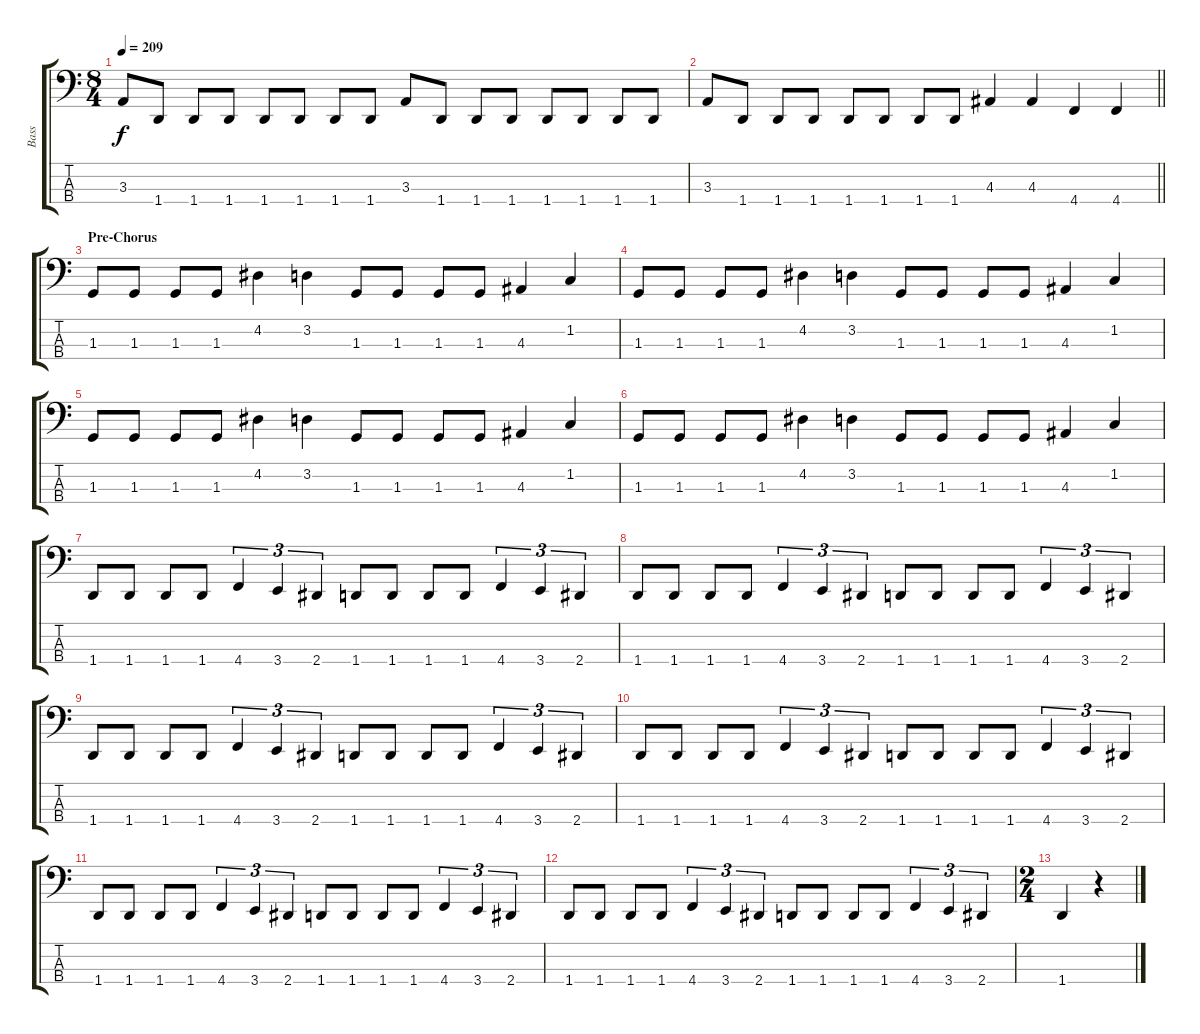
\track ("Bass" "Bass") {instrument electricbassfinger}
\staff {score tabs}
\tuning (E2 B1 Gb1 Db1) {hide}
\ts (8 4)
\tempo 209
\clef f4
\ks c
3.3.8{dy f} 1.4.8 1.4.8 1.4.8 1.4.8 1.4.8 1.4.8 1.4.8 3.3.8 1.4.8 1.4.8 1.4.8 1.4.8 1.4.8 1.4.8 1.4.8 |
\barLineRight lightlight
3.3.8 1.4.8 1.4.8 1.4.8 1.4.8 1.4.8 1.4.8 1.4.8 4.3.4 4.3.4 4.4.4 4.4.4 |
\section ("" "Pre-Chorus")
1.3.8 1.3.8 1.3.8 1.3.8 4.2.4 3.2.4 1.3.8 1.3.8 1.3.8 1.3.8 4.3.4 1.2.4 |
1.3.8 1.3.8 1.3.8 1.3.8 4.2.4 3.2.4 1.3.8 1.3.8 1.3.8 1.3.8 4.3.4 1.2.4 |
1.3.8 1.3.8 1.3.8 1.3.8 4.2.4 3.2.4 1.3.8 1.3.8 1.3.8 1.3.8 4.3.4 1.2.4 |
1.3.8 1.3.8 1.3.8 1.3.8 4.2.4 3.2.4 1.3.8 1.3.8 1.3.8 1.3.8 4.3.4 1.2.4 |
1.4.8 1.4.8 1.4.8 1.4.8 4.4.4{tu (3 2)} 3.4.4{tu (3 2)} 2.4.4{tu (3 2)} 1.4.8 1.4.8 1.4.8 1.4.8 4.4.4{tu (3 2)} 3.4.4{tu (3 2)} 2.4.4{tu (3 2)} |
1.4.8 1.4.8 1.4.8 1.4.8 4.4.4{tu (3 2)} 3.4.4{tu (3 2)} 2.4.4{tu (3 2)} 1.4.8 1.4.8 1.4.8 1.4.8 4.4.4{tu (3 2)} 3.4.4{tu (3 2)} 2.4.4{tu (3 2)} |
1.4.8 1.4.8 1.4.8 1.4.8 4.4.4{tu (3 2)} 3.4.4{tu (3 2)} 2.4.4{tu (3 2)} 1.4.8 1.4.8 1.4.8 1.4.8 4.4.4{tu (3 2)} 3.4.4{tu (3 2)} 2.4.4{tu (3 2)} |
1.4.8 1.4.8 1.4.8 1.4.8 4.4.4{tu (3 2)} 3.4.4{tu (3 2)} 2.4.4{tu (3 2)} 1.4.8 1.4.8 1.4.8 1.4.8 4.4.4{tu (3 2)} 3.4.4{tu (3 2)} 2.4.4{tu (3 2)} |
1.4.8 1.4.8 1.4.8 1.4.8 4.4.4{tu (3 2)} 3.4.4{tu (3 2)} 2.4.4{tu (3 2)} 1.4.8 1.4.8 1.4.8 1.4.8 4.4.4{tu (3 2)} 3.4.4{tu (3 2)} 2.4.4{tu (3 2)} |
1.4.8 1.4.8 1.4.8 1.4.8 4.4.4{tu (3 2)} 3.4.4{tu (3 2)} 2.4.4{tu (3 2)} 1.4.8 1.4.8 1.4.8 1.4.8 4.4.4{tu (3 2)} 3.4.4{tu (3 2)} 2.4.4{tu (3 2)} |
\ts (2 4)
1.4.4 r.4
